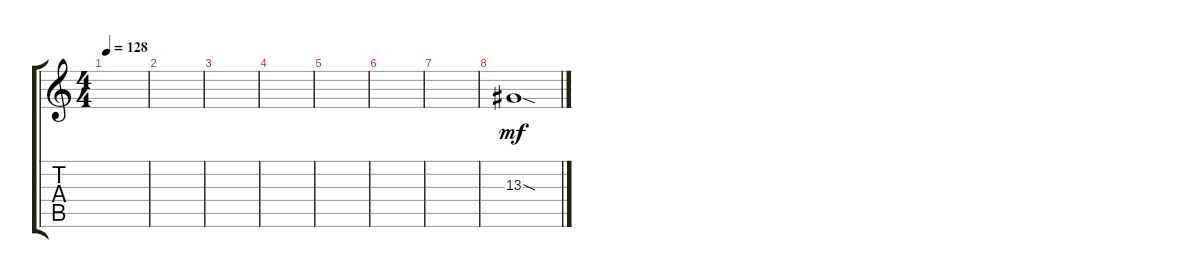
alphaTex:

\track "" {instrument breathnoise}
\staff {score tabs}
\tuning (E4 B3 G3 D3 A2 E2) {hide}
\ts (4 4)
\tempo 128
\clef g2
\ks c
|
|
|
|
|
|
|
13.3{sod}.1{txt "" dy mf volume 16 balance 8 instrument seashore}
